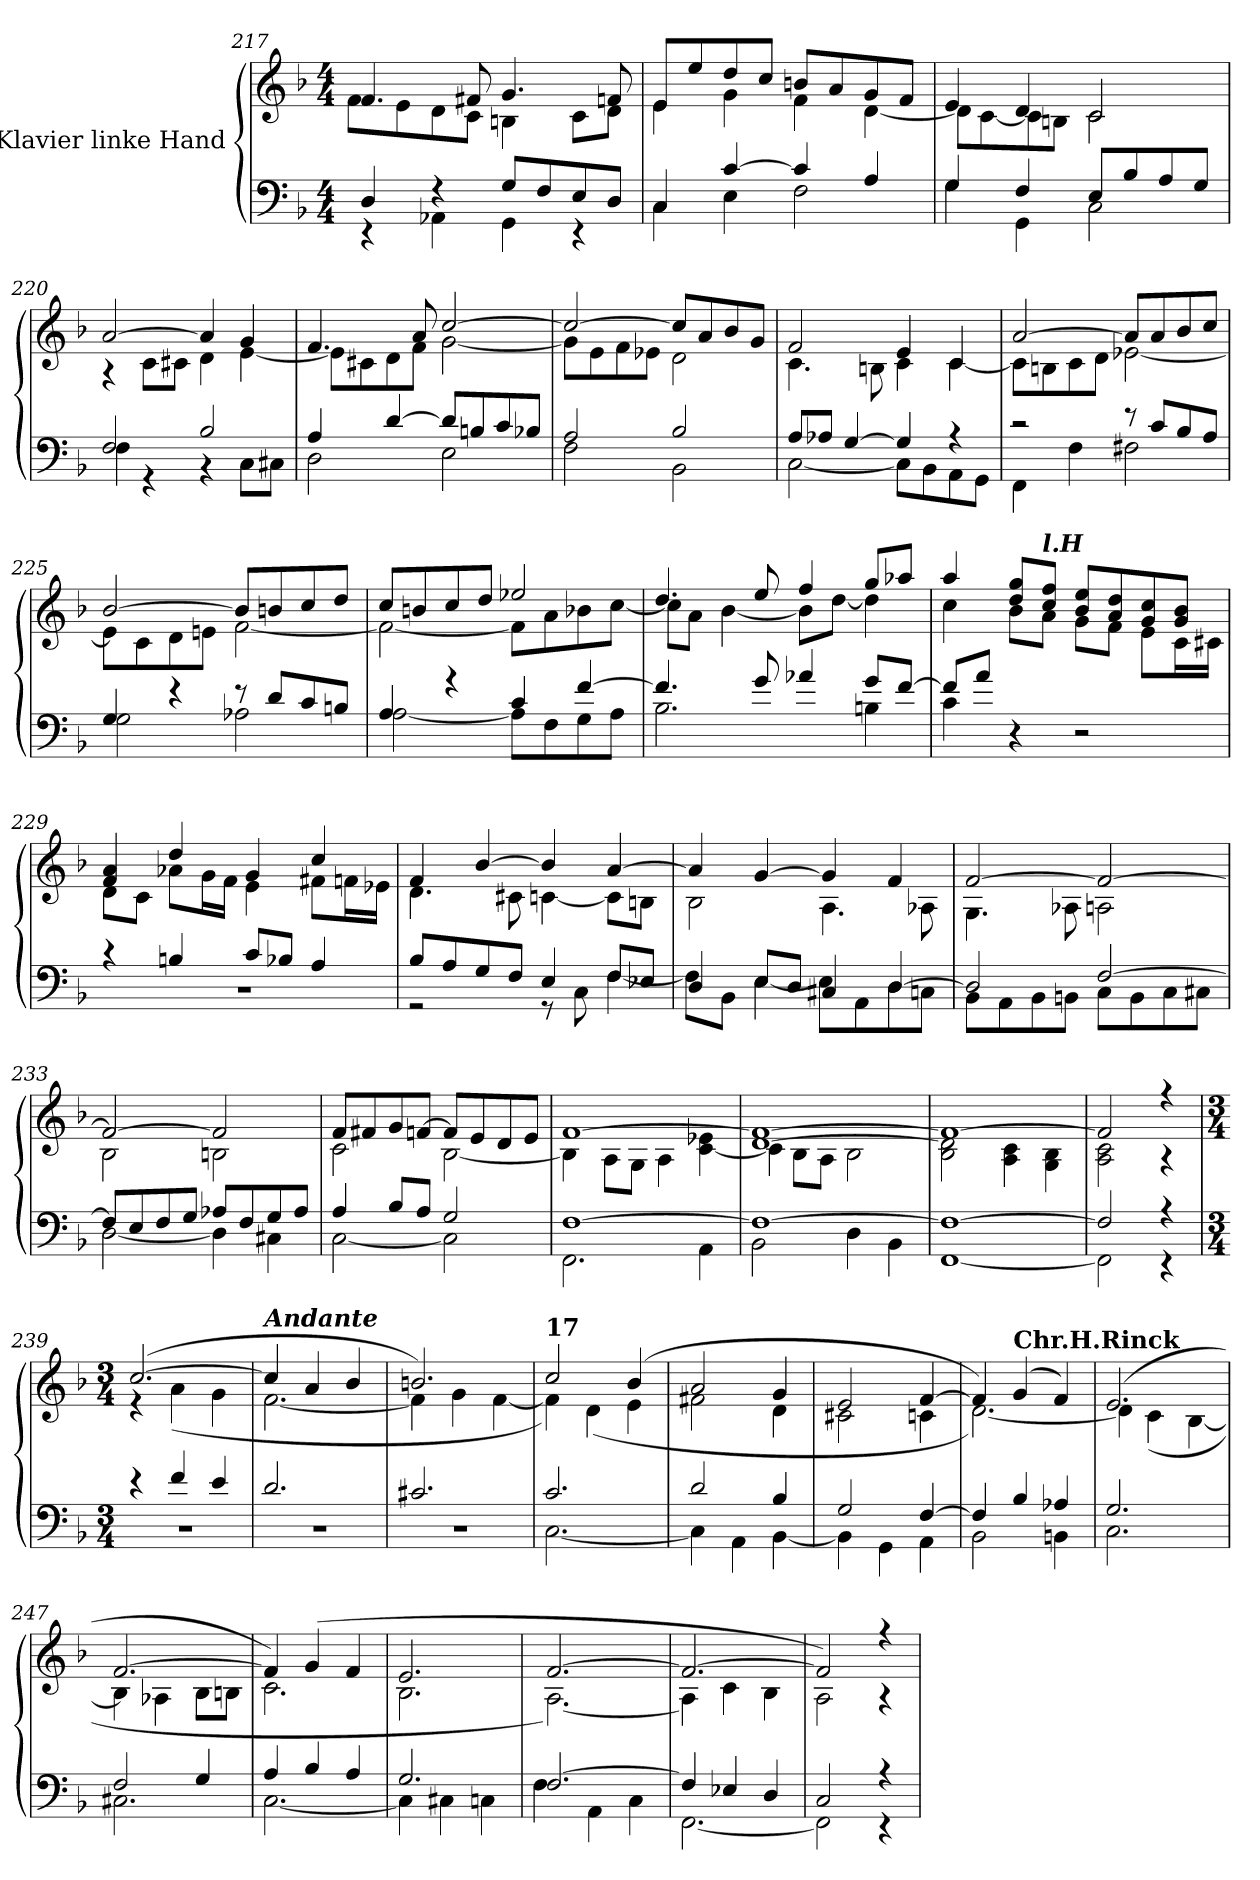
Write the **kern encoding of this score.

**kern	**kern
*part1	*part1
*staff2	*staff1
*I"Klavier linke Hand	*
*clefF4	*clefG2
*k[b-]	*k[b-]
*M4/4	*M4/4
=217	=217
*^	*^
4D/	4r	4.f/	8f\L
.	.	.	8e\
4r	4AA-X\	.	8d\
.	.	8f#X/	8c\J
8G/L	4GG\	4.g/	4Bn\
8F/	.	.	.
8E/	4r	.	8c\L
8D/J	.	8fn/	8d\J
!!LO:LB:g=z	!!
=218	=218	=218	=218
4C/	4C\	8e/L	4e\
.	.	8ee/	.
[4c/	4E\	8dd/	4g\
.	.	8cc/J	.
4c/]	2F\	8bn/L	4f\
.	.	8a/	.
4A/	.	8g/	[4d\
.	.	8f/J	.
=219	=219	=219	=219
4G/	4G\	4e/	8d\L]
.	.	.	[8c\
4F/	4GG\	4d/	8c\]
.	.	.	8Bn\J
8E/L	2C\	2c/	2c\
8B-/	.	.	.
8A/	.	.	.
8G/J	.	.	.
=220	=220	=220	=220
2F/	4F\	[2a/	4r
.	4r	.	8c\L
.	.	.	8c#X\J
2B-/	4r	4a/]	4d\
.	8C\L	4g/	[4e\
.	8C#X\J	.	.
!!LO:PB:g=z	!!
=221	=221	=221	=221
4A/	2D\	4.f/	8e\L]
.	.	.	8c#X\
[4d/	.	.	8d\
.	.	8a/	8f\J
8d/L]	2E\	[2cc/	[2g\
8Bn/	.	.	.
8c/	.	.	.
8B-X/J	.	.	.
=222	=222	=222	=222
2A/	2F\	2cc/_	8g\L]
.	.	.	8e\
.	.	.	8f\
.	.	.	8e-X\J
2B-/	2BB-\	8cc/L]	2d\
.	.	8a/	.
.	.	8b-/	.
.	.	8g/J	.
=223	=223	=223	=223
8A/L	[2C\	2f/	4.c\
8A-X/J	.	.	.
[4G/	.	.	.
.	.	.	8Bn\
4G/]	8C\L]	4e/	4c\
.	8BB-\	.	.
4r	8AA\	4c/	[4c\
.	8GG\J	.	.
!!LO:LB:g=z	!!
=224	=224	=224	=224
2r	4FF\	[2a/	8c\L]
.	.	.	8Bn\
.	4F\	.	8c\
.	.	.	8d\J
8r	2F#X\	8a/L]	[2e-X\
8c/L	.	8a/	.
8B-/	.	8b-/	.
8A/J	.	8cc/J	.
=225	=225	=225	=225
4G/	2G\	[2b-/	8e-\L]
.	.	.	8c\
4r	.	.	8d\
.	.	.	8en\J
8r	2A-X\	8b-/L]	[2f\
8d/L	.	8bn/	.
8c/	.	8cc/	.
8Bn/J	.	8dd/J	.
=226	=226	=226	=226
4A/	[2A\	8cc/L	2f\_
.	.	8bn/	.
4r	.	8cc/	.
.	.	8dd/J	.
4c/	8A\L]	2ee-X/	8f\L]
.	8F\	.	8a\
[4f/	8G\	.	8b-X\
.	8A\J	.	[8cc\J
!!LO:LB:g=z	!!
=227	=227	=227	=227
4.f/]	2.B-\	4.dd/	8cc\L]
.	.	.	8a\J
.	.	.	[4b-\
8g/	.	8ee/	.
4a-X/	.	4ff/	8b-\L]
.	.	.	[8dd\J
8g/L	4Bn\	8gg/L	4dd\]
[8f/J	.	8aa-X/J	.
=228	=228	=228	=228
8f/L]	4c\	4aa/	4cc\
8a/J	.	.	.
4ryy	4r	8dd/ 8gg/L	8b-\L
!	!	!LO:TX:a:Bi:t=l.H	!
.	.	8cc/ 8ff/J	8a\J
4ryy	2r	8b-/ 8ee/L	8g\L
.	.	8a/ 8dd/	8f\J
4ryy	.	8g/ 8cc/	8e\L
.	.	8g/ 8b-/J	16c\L
.	.	.	16c#X\JJ
=229	=229	=229	=229
4r	1r	4f/ 4a/	8d\L
.	.	.	8c\J
4Bn/	.	4dd/	8a-X\L
.	.	.	16g\L
.	.	.	16f\JJ
8c/L	.	4g/	4e\
8B-X/J	.	.	.
4A/	.	4cc/	8f#X\L
.	.	.	16fn\L
.	.	.	16e-X\JJ
!!LO:LB:g=z	!!
=230	=230	=230	=230
8B-/L	2r	4f/	4.d\
8A/	.	.	.
8G/	.	[4b-/	.
8F/J	.	.	8c#X\
4E/	8r	4b-/]	[4cn\
.	8C\	.	.
8F/L	[4F\	[4a/	8c\L]
8E-X/J	.	.	8Bn\J
=231	=231	=231	=231
4D/	8F\L]	4a/]	2B-\
.	8BB-\J	.	.
8E/L	[4E\	[4g/	.
8D/J	.	.	.
4C#X/	8E\L]	4g/]	4.A\
.	8AA\	.	.
[4D/	8D\	4f/	.
.	8Cn\J	.	8A-X\
!!LO:LB:g=z	!!
=232	=232	=232	=232
2D/]	8BB-\L	[2f/	4.G\
.	8AA\	.	.
.	8BB-\	.	.
.	8BBn\J	.	8A-X\
[2F/	8C\L	2f/_	2An\
.	8BB\	.	.
.	8C\	.	.
.	8C#X\J	.	.
=233	=233	=233	=233
8F/L]	[2D\	2f/_	2B-\
8E/	.	.	.
8F/	.	.	.
8G/J	.	.	.
8A-X/L	4D\]	2f/]	2Bn\
8F/	.	.	.
8G/	4C#X\	.	.
8A-/J	.	.	.
=234	=234	=234	=234
4A/	[2C\	8f/L	2c\
.	.	8f#X/	.
8B-/L	.	8g/	.
8A/J	.	[8fn/J	.
2G/	2C\]	8f/L]	[2B-\
.	.	8e/	.
.	.	8d/	.
.	.	8e/J	.
!!LO:LB:g=z	!!
=235	=235	=235	=235
[1F	2.FF\	[1f	4B-\]
.	.	.	8A\L
.	.	.	8G\J
.	.	.	4A\
.	4AA\	.	[4c\ 4e-X\
=236	=236	=236	=236
1F_	2BB-\	[1d 1f_	4c\]
.	.	.	8B-\L
.	.	.	8A\J
.	4D\	.	2B-\
.	4BB-\	.	.
=237	=237	=237	=237
1F_	[1FF	1f_	2B-\ 2d\]
.	.	.	4A\ 4c\
.	.	.	4G\ 4B-\
=238	=238	=238	=238
2F/]	2FF\]	2f/]	2A\ 2c\
4r	4r	4r	4r
!!LO:PB:g=z	!!
=239	=239	=239	=239
*M3/4	*	*M3/4	*
4r	2.r	([2.cc/	4r
4f/	.	.	(4a\
4e/	.	.	4g\
=240	=240	=240	=240
!	!	!LO:TX:a:Bi:t=Andante	!
2.d/	2.r	4cc/]	[2.f\
.	.	4a/	.
.	.	4b-/	.
=241	=241	=241	=241
2.c#X/	2.r	2.bn/)	4f\]
.	.	.	4g\
.	.	.	[4f\
=242	=242	=242	=242
!	!	!LO:TX:a:B:t=17	!
2.c/	[2.C\	2cc/	4f\])
.	.	.	(4d\
.	.	(4b-/	4e\
=243	=243	=243	=243
2d/	4C\]	2a/	2f#X\
.	4AA\	.	.
4B-/	[4BB-\	4g/	4d\
=244	=244	=244	=244
2G/	4BB-\]	2e/	2c#X\
.	4GG\	.	.
[4F/	4AA\	[4f/	4cn\
=245	=245	=245	=245
4F/]	2BB-\	4f/])	[2.d\)
!	!	!LO:TX:a:B:t=Chr.H.Rinck	!
4B-/	.	(4g/	.
4A-X/	4BBn\	4f/)	.
!!LO:LB:g=z	!!
=246	=246	=246	=246
2.G/	2.C\	(2.e/	4d\]
.	.	.	(4c\
.	.	.	[4B-\
=247	=247	=247	=247
2F/	2.C#X\	[2.f/	4B-\]
.	.	.	4A-X\
4G/	.	.	8B-\L
.	.	.	8Bn\J
=248	=248	=248	=248
4A/	[2.C\	4f/])	2.c\
4B-/	.	(4g/	.
4A/	.	4f/	.
=249	=249	=249	=249
2.G/	4C\]	2.e/	2.B-\
.	4C#X\	.	.
.	4Cn\	.	.
=250	=250	=250	=250
[2.F/	4F\	[2.f/	[2.A\)
.	4AA\	.	.
.	4C\	.	.
=251	=251	=251	=251
4F/]	[2.FF\	2.f/_	4A\]
4E-X/	.	.	4c\
4D/	.	.	4B-\
=252	=252	=252	=252
2C/	2FF\]	2f/])	2A\
4r	4r	4r	4r
*v	*v	*	*
*	*v	*v
=	=
*-	*-
